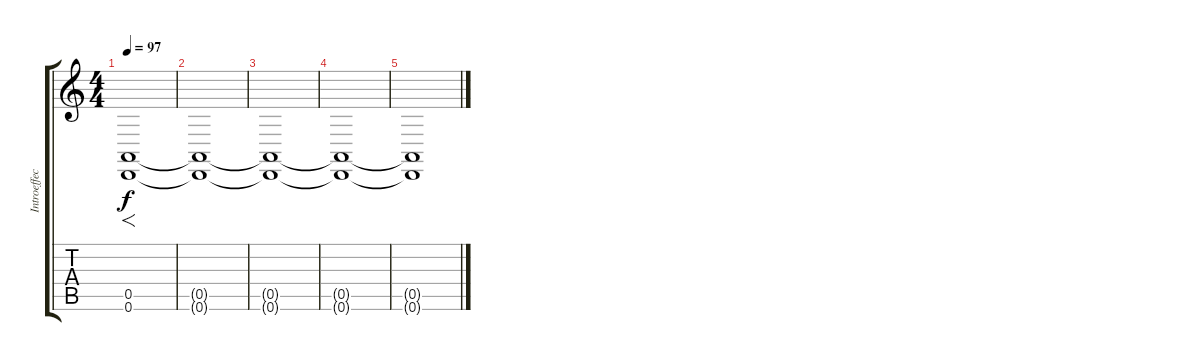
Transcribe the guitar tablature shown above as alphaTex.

\track ("Introeffect" "Introeffec") {instrument pad7halo}
\staff {score tabs}
\tuning (E4 B3 G3 D3 A2 D2) {hide}
\ts (4 4)
\tempo 97
\clef g2
\ks c
(0.5 0.6).1{f dy f instrument pad7halo} |
(0.5{t} 0.6{t}).1 |
(0.5{t} 0.6{t}).1 |
(0.5{t} 0.6{t}).1 |
(0.5{t} 0.6{t}).1
